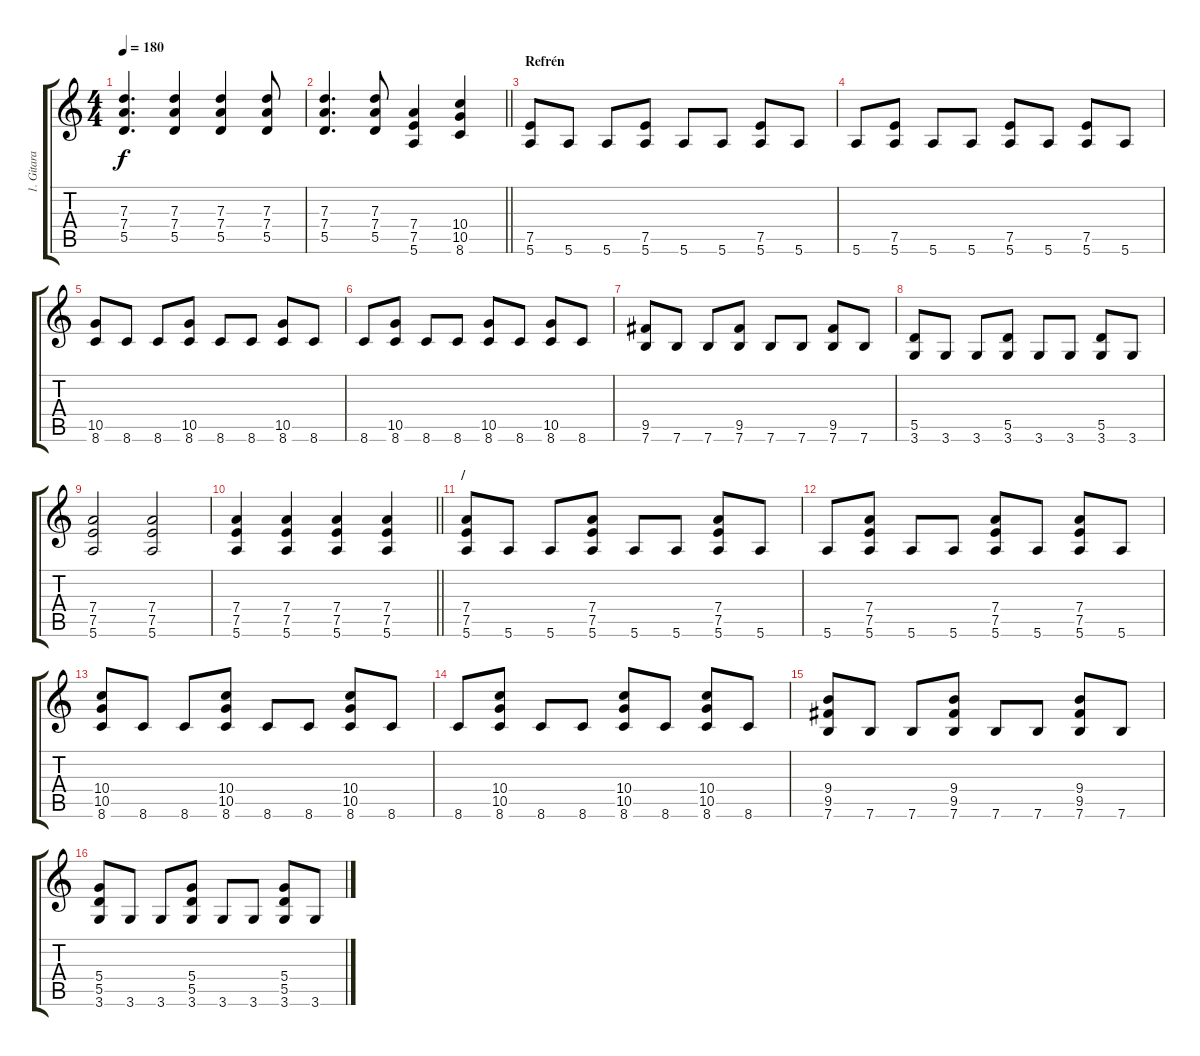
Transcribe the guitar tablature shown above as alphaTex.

\track ("1. Gitara" "1. Gitara") {instrument overdrivenguitar}
\staff {score tabs}
\tuning (E4 B3 G3 D3 A2 E2) {hide}
\ts (4 4)
\tempo 180
\clef g2
\ks c
(7.3 7.4 5.5).4{d dy f} (7.3 7.4 5.5).4 (7.3 7.4 5.5).4 (7.3 7.4 5.5).8 |
\barLineRight lightlight
(7.3 7.4 5.5).4{d} (7.3 7.4 5.5).8 (7.4 7.5 5.6).4 (10.4 10.5 8.6).4 |
\section ("" "Refrén")
(7.5 5.6).8 5.6.8 5.6.8 (7.5 5.6).8 5.6.8 5.6.8 (7.5 5.6).8 5.6.8 |
5.6.8 (7.5 5.6).8 5.6.8 5.6.8 (7.5 5.6).8 5.6.8 (7.5 5.6).8 5.6.8 |
(10.5 8.6).8 8.6.8 8.6.8 (10.5 8.6).8 8.6.8 8.6.8 (10.5 8.6).8 8.6.8 |
8.6.8 (10.5 8.6).8 8.6.8 8.6.8 (10.5 8.6).8 8.6.8 (10.5 8.6).8 8.6.8 |
(9.5 7.6).8 7.6.8 7.6.8 (9.5 7.6).8 7.6.8 7.6.8 (9.5 7.6).8 7.6.8 |
(5.5 3.6).8 3.6.8 3.6.8 (5.5 3.6).8 3.6.8 3.6.8 (5.5 3.6).8 3.6.8 |
(7.4 7.5 5.6).2 (7.4 7.5 5.6).2 |
\barLineRight lightlight
(7.4 7.5 5.6).4 (7.4 7.5 5.6).4 (7.4 7.5 5.6).4 (7.4 7.5 5.6).4 |
\section ("" "/")
(7.4 7.5 5.6).8 5.6.8 5.6.8 (7.4 7.5 5.6).8 5.6.8 5.6.8 (7.4 7.5 5.6).8 5.6.8 |
5.6.8 (7.4 7.5 5.6).8 5.6.8 5.6.8 (7.4 7.5 5.6).8 5.6.8 (7.4 7.5 5.6).8 5.6.8 |
(10.4 10.5 8.6).8 8.6.8 8.6.8 (10.4 10.5 8.6).8 8.6.8 8.6.8 (10.4 10.5 8.6).8 8.6.8 |
8.6.8 (10.4 10.5 8.6).8 8.6.8 8.6.8 (10.4 10.5 8.6).8 8.6.8 (10.4 10.5 8.6).8 8.6.8 |
(9.4 9.5 7.6).8 7.6.8 7.6.8 (9.4 9.5 7.6).8 7.6.8 7.6.8 (9.4 9.5 7.6).8 7.6.8 |
(5.4 5.5 3.6).8 3.6.8 3.6.8 (5.4 5.5 3.6).8 3.6.8 3.6.8 (5.4 5.5 3.6).8 3.6.8
